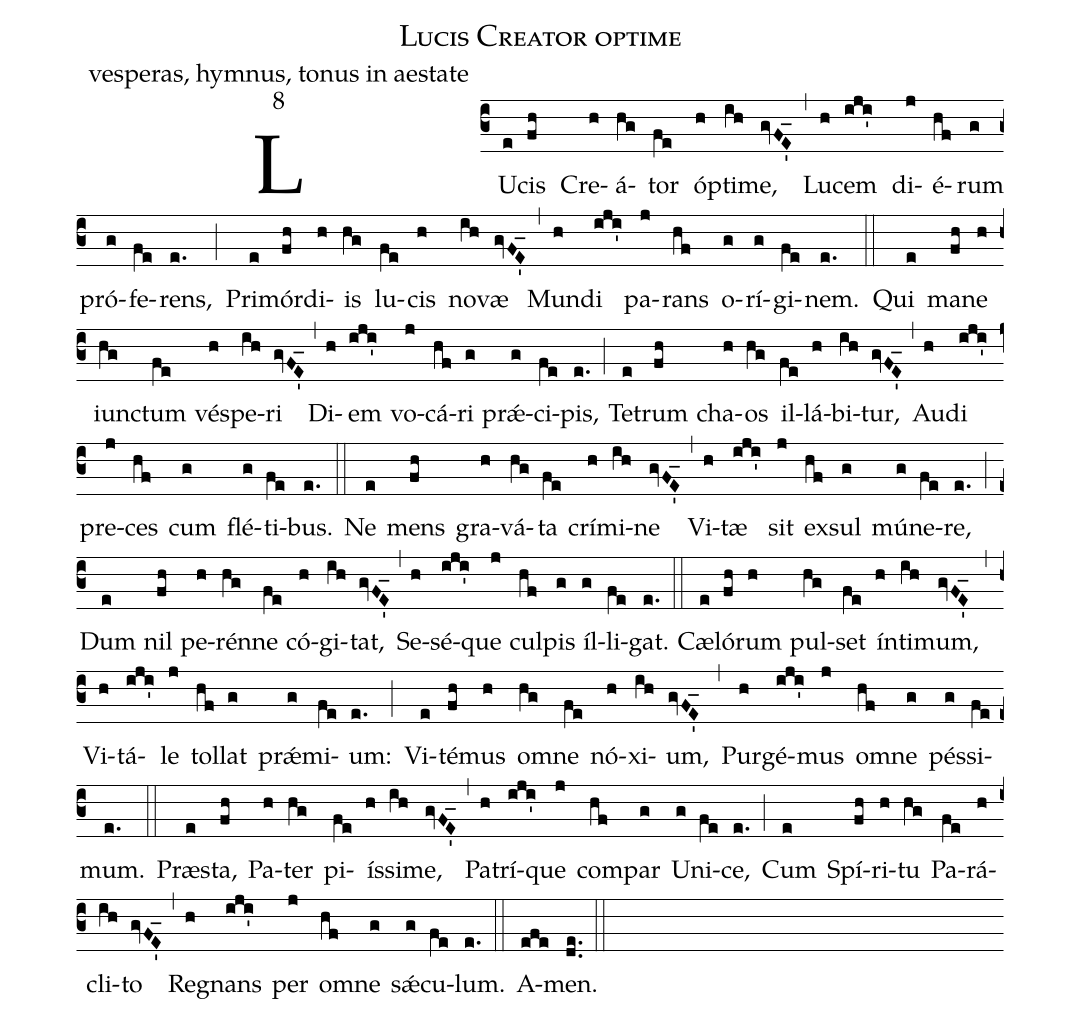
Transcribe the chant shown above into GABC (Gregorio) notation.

name: Lucis Creator optime;
office-part: vesperas, hymnus, tonus in aestate;
mode: 8;
%%
(c3)
LU(e)cis(fh) Cre(h)á(hg)tor(fe) óp(h)ti(ih)me,(gvFE'_) (,)
Lu(h)cem(iji') di(j)é(hf)rum(g) pró(g)fe(fe)rens,(e.) (;)
Pri(e)mór(fh)di(h)is(hg) lu(fe)cis(h) no(ih)væ(gvFE'_) (,)
Mun(h)di(iji') pa(j)rans(hf) o(g)rí(g)gi(fe)nem.(e.) (::)

Qui(e) ma(fh)ne(h) iun(hg)ctum(fe) vés(h)pe(ih)ri(gvFE'_) (,)
Di(h)em(iji') vo(j)cá(hf)ri(g) prǽ(g)ci(fe)pis,(e.) (;)
Tet(e)rum(fh) cha(h)os(hg) il(fe)lá(h)bi(ih)tur,(gvFE'_) (,)
Au(h)di(iji') pre(j)ces(hf) cum(g) flé(g)ti(fe)bus.(e.) (::)

Ne(e) mens(fh) gra(h)vá(hg)ta(fe) crí(h)mi(ih)ne(gvFE'_) (,)
Vi(h)tæ(iji') sit(j) ex(hf)sul(g) mú(g)ne(fe)re,(e.) (;)
Dum(e) nil(fh) pe(h)rén(hg)ne(fe) có(h)gi(ih)tat,(gvFE'_) (,)
Se(h)sé(iji')que(j) cul(hf)pis(g) íl(g)li(fe)gat.(e.) (::)

Cæ(e)ló(fh)rum(h) pul(hg)set(fe) ín(h)ti(ih)mum,(gvFE'_) (,)
Vi(h)tá(iji')le(j) tol(hf)lat(g) prǽ(g)mi(fe)um:(e.) (;)
Vi(e)té(fh)mus(h) om(hg)ne(fe) nó(h)xi(ih)um,(gvFE'_) (,)
Pur(h)gé(iji')mus(j) om(hf)ne(g) pés(g)si(fe)mum.(e.) (::)

Præs(e)ta,(fh) Pa(h)ter(hg) pi(fe)ís(h)si(ih)me,(gvFE'_) (,)
Pa(h)trí(iji')que(j) com(hf)par(g) U(g)ni(fe)ce,(e.) (;)
Cum(e) Spí(fh)ri(h)tu(hg) Pa(fe)rá(h)cli(ih)to(gvFE'_) (,)
Reg(h)nans(iji') per(j) om(hf)ne(g) sǽ(g)cu(fe)lum.(e.) (::)
A(efe)men.(de..) (::)
